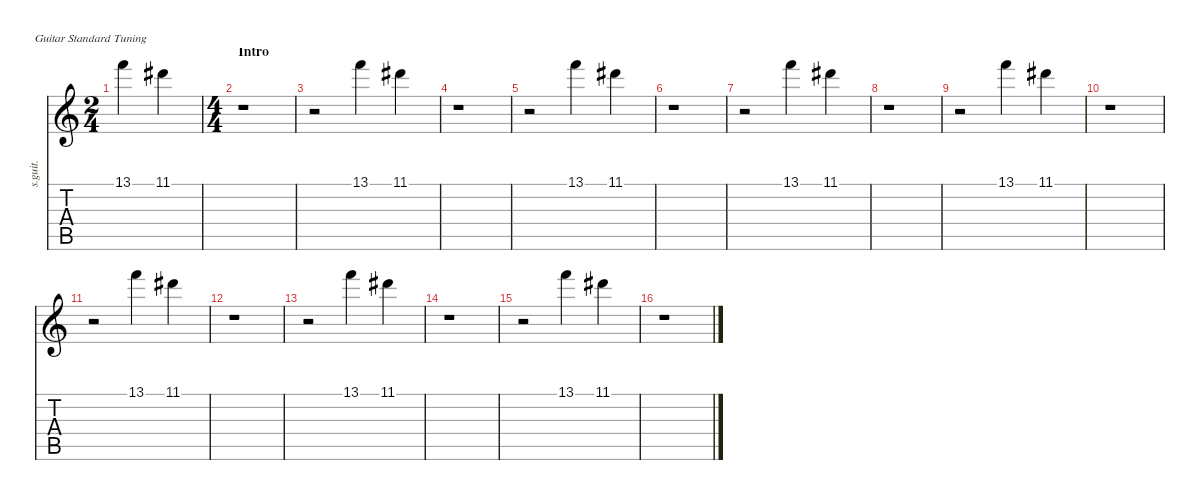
\defaultSystemsLayout 4
\hideDynamics
\bracketExtendMode nobrackets
\track ("\"Feel Good\" (Stuart \"2D\" Pot)" "s.guit.") {instrument shakuhachi}
\staff {score tabs}
\tuning (E4 B3 G3 D3 A2 E2)
\displaytranspose 12
\ts (2 4)
\beaming (8 2 2 2 2)
\tempo (139 hide)
\clef g2
\ks c
13.1.4{lyrics (0 "") lyrics (1 "") lyrics (2 "") lyrics (3 "") lyrics (4 "") dy f instrument shakuhachi} 11.1{acc #}.4{lyrics (0 "") lyrics (1 "") lyrics (2 "") lyrics (3 "") lyrics (4 "")} |
\ts (4 4)
\beaming (8 2 2 2 2)
\section ("" "Intro")
r.1 |
r.2 13.1.4{lyrics (0 "") lyrics (1 "") lyrics (2 "") lyrics (3 "") lyrics (4 "")} 11.1{acc #}.4{lyrics (0 "") lyrics (1 "") lyrics (2 "") lyrics (3 "") lyrics (4 "")} |
r.1 |
r.2 13.1.4{lyrics (0 "") lyrics (1 "") lyrics (2 "") lyrics (3 "") lyrics (4 "")} 11.1{acc #}.4{lyrics (0 "") lyrics (1 "") lyrics (2 "") lyrics (3 "") lyrics (4 "")} |
r.1 |
r.2 13.1.4{lyrics (0 "") lyrics (1 "") lyrics (2 "") lyrics (3 "") lyrics (4 "")} 11.1{acc #}.4{lyrics (0 "") lyrics (1 "") lyrics (2 "") lyrics (3 "") lyrics (4 "")} |
r.1 |
r.2 13.1.4{lyrics (0 "") lyrics (1 "") lyrics (2 "") lyrics (3 "") lyrics (4 "")} 11.1{acc #}.4{lyrics (0 "") lyrics (1 "") lyrics (2 "") lyrics (3 "") lyrics (4 "")} |
r.1 |
r.2 13.1.4{lyrics (0 "") lyrics (1 "") lyrics (2 "") lyrics (3 "") lyrics (4 "")} 11.1{acc #}.4{lyrics (0 "") lyrics (1 "") lyrics (2 "") lyrics (3 "") lyrics (4 "")} |
r.1 |
r.2 13.1.4{lyrics (0 "") lyrics (1 "") lyrics (2 "") lyrics (3 "") lyrics (4 "")} 11.1{acc #}.4{lyrics (0 "") lyrics (1 "") lyrics (2 "") lyrics (3 "") lyrics (4 "")} |
r.1 |
r.2 13.1.4{lyrics (0 "") lyrics (1 "") lyrics (2 "") lyrics (3 "") lyrics (4 "")} 11.1{acc #}.4{lyrics (0 "") lyrics (1 "") lyrics (2 "") lyrics (3 "") lyrics (4 "")} |
r.1
